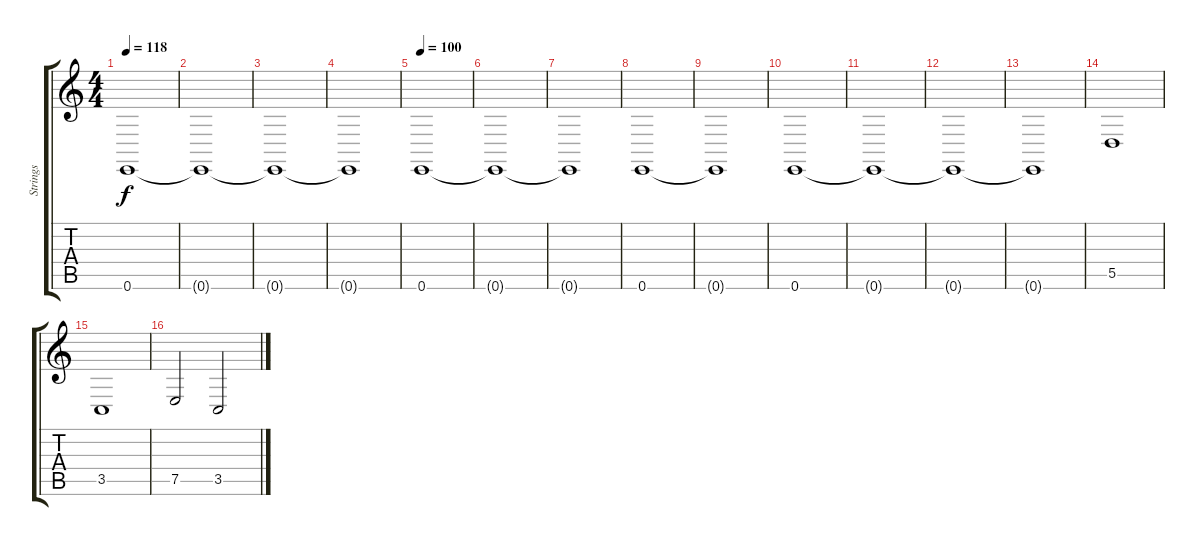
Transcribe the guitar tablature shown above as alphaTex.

\track ("Strings" "Strings") {instrument synthstrings1}
\staff {score tabs}
\tuning (E4 B3 G3 D3 A2 E2) {hide}
\ts (4 4)
\tempo 118
\tempo 95
\tempo 118
\clef g2
\ks c
0.6.1{dy f volume 16 instrument synthstrings1} |
0.6{t}.1 |
0.6{t}.1 |
0.6{t}.1 |
\tempo 100
0.6.1 |
0.6{t}.1 |
0.6{t}.1 |
0.6.1 |
0.6{t}.1 |
0.6.1 |
0.6{t}.1 |
0.6{t}.1 |
0.6{t}.1 |
5.5.1 |
3.5.1 |
7.5.2 3.5.2
